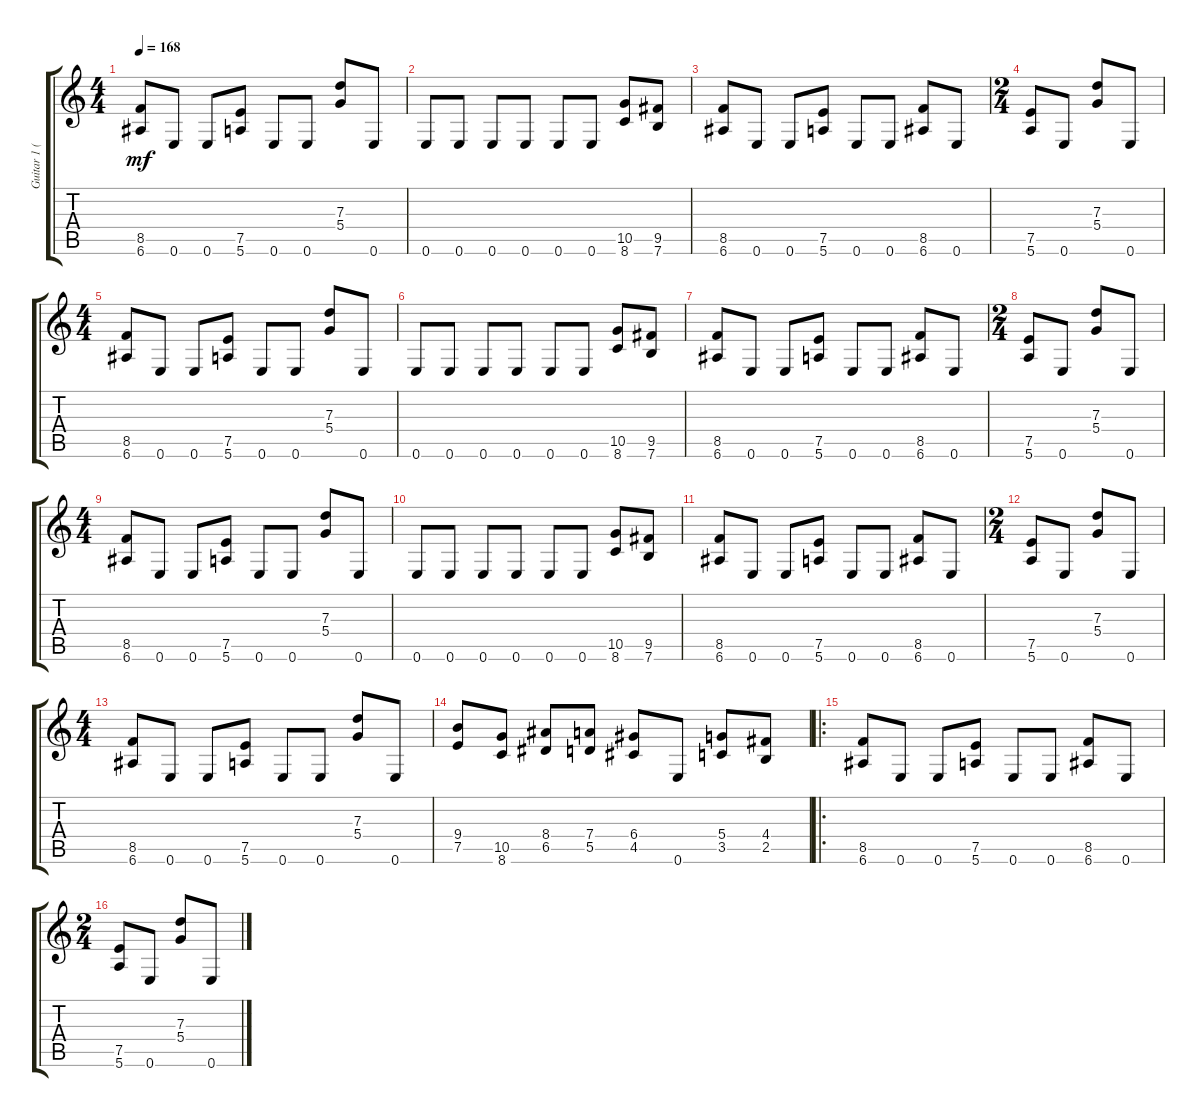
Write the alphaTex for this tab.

\track ("Guitar 1 (Dave Mustaine)" "Guitar 1 (") {instrument distortionguitar}
\staff {score tabs}
\tuning (E4 B3 G3 D3 A2 E2) {hide}
\ts (4 4)
\tempo 168
\clef g2
\ks c
(8.5 6.6).8{dy mf} 0.6.8 0.6.8 (7.5 5.6).8 0.6.8 0.6.8 (7.3 5.4).8 0.6.8 |
0.6.8 0.6.8 0.6.8 0.6.8 0.6.8 0.6.8 (10.5 8.6).8 (9.5 7.6).8 |
(8.5 6.6).8 0.6.8 0.6.8 (7.5 5.6).8 0.6.8 0.6.8 (8.5 6.6).8 0.6.8 |
\ts (2 4)
(7.5 5.6).8 0.6.8 (7.3 5.4).8 0.6.8 |
\ts (4 4)
(8.5 6.6).8 0.6.8 0.6.8 (7.5 5.6).8 0.6.8 0.6.8 (7.3 5.4).8 0.6.8 |
0.6.8 0.6.8 0.6.8 0.6.8 0.6.8 0.6.8 (10.5 8.6).8 (9.5 7.6).8 |
(8.5 6.6).8 0.6.8 0.6.8 (7.5 5.6).8 0.6.8 0.6.8 (8.5 6.6).8 0.6.8 |
\ts (2 4)
(7.5 5.6).8 0.6.8 (7.3 5.4).8 0.6.8 |
\ts (4 4)
(8.5 6.6).8 0.6.8 0.6.8 (7.5 5.6).8 0.6.8 0.6.8 (7.3 5.4).8 0.6.8 |
0.6.8 0.6.8 0.6.8 0.6.8 0.6.8 0.6.8 (10.5 8.6).8 (9.5 7.6).8 |
(8.5 6.6).8 0.6.8 0.6.8 (7.5 5.6).8 0.6.8 0.6.8 (8.5 6.6).8 0.6.8 |
\ts (2 4)
(7.5 5.6).8 0.6.8 (7.3 5.4).8 0.6.8 |
\ts (4 4)
(8.5 6.6).8 0.6.8 0.6.8 (7.5 5.6).8 0.6.8 0.6.8 (7.3 5.4).8 0.6.8 |
(9.4 7.5).8 (10.5 8.6).8 (8.4 6.5).8 (7.4 5.5).8 (6.4 4.5).8 0.6.8 (5.4 3.5).8 (4.4 2.5).8 |
\ro
(8.5 6.6).8 0.6.8 0.6.8 (7.5 5.6).8 0.6.8 0.6.8 (8.5 6.6).8 0.6.8 |
\ts (2 4)
(7.5 5.6).8 0.6.8 (7.3 5.4).8 0.6.8
